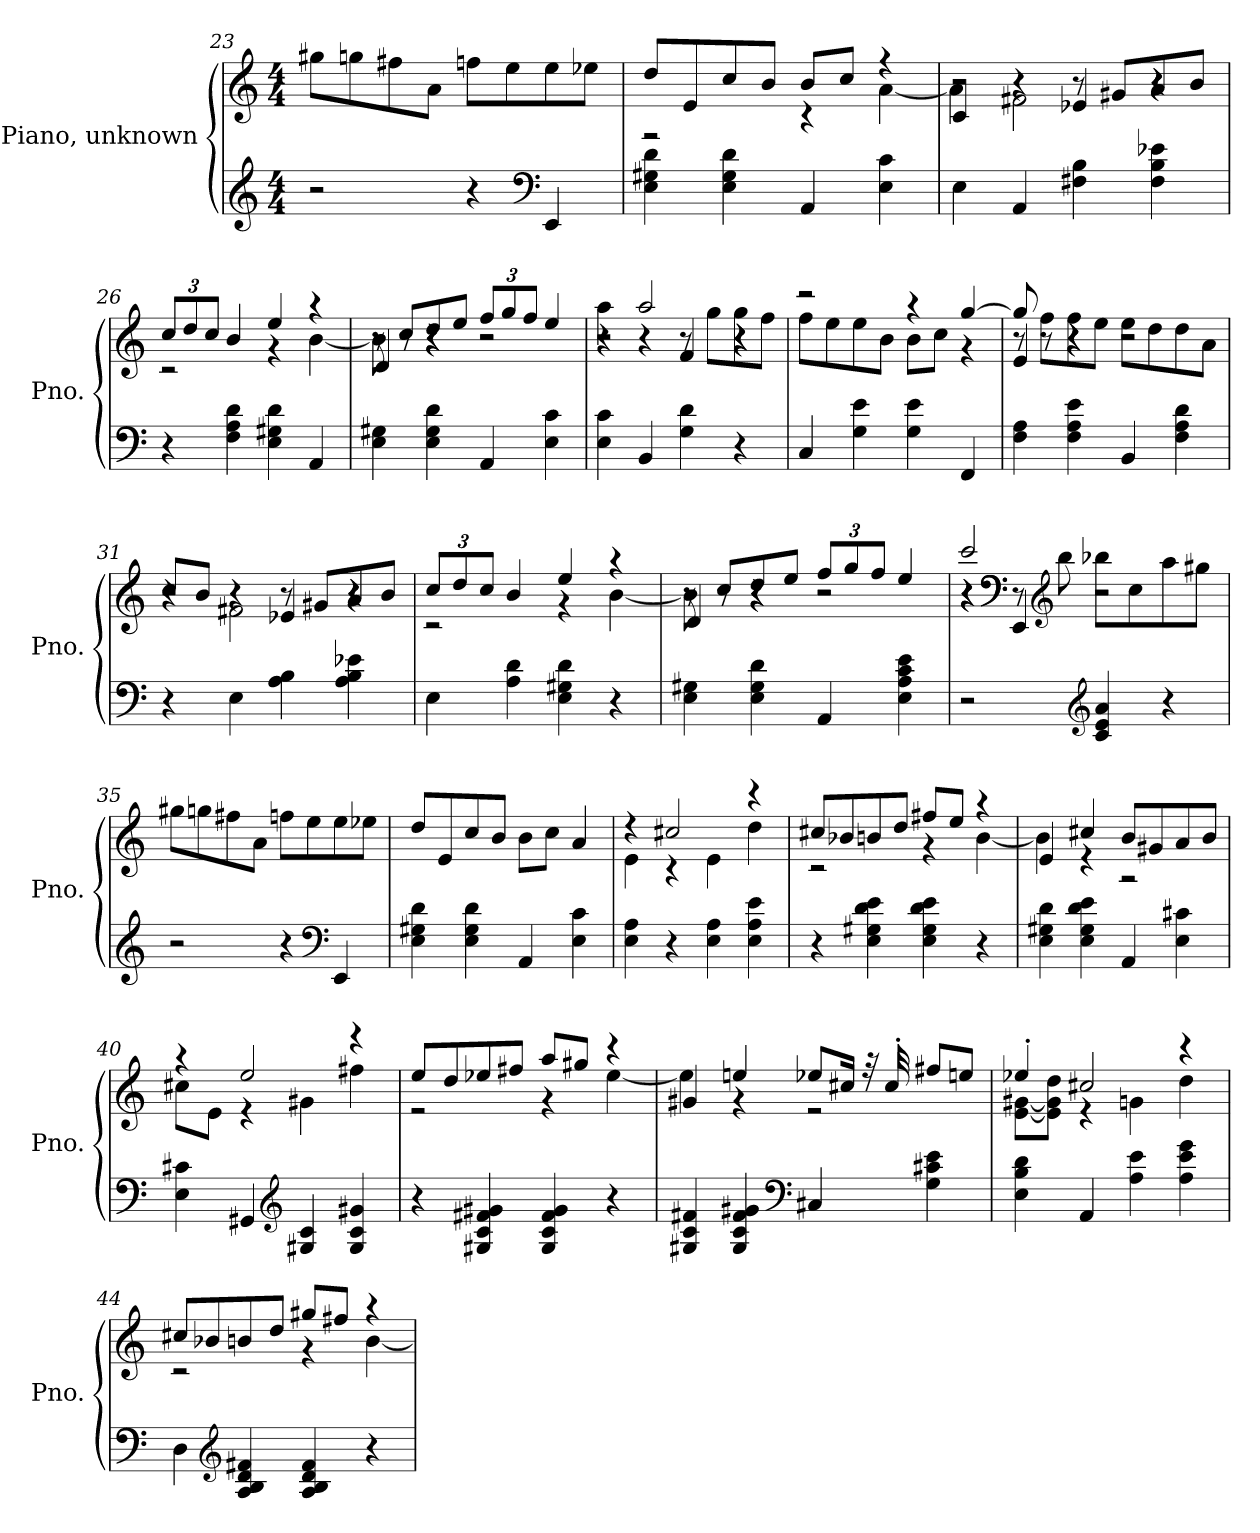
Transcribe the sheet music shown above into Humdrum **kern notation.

**kern	**kern
*part1	*part1
*staff2	*staff1
*I"Piano, unknown	*
*I'Pno.	*
!!LO:LB:g=z
*clefG2	*clefG2
*k[]	*k[]
*M4/4	*M4/4
=23	=23
2r	8gg#X\L
.	8ggn\
.	8ff#X\
.	8a\J
4r	8ffn\L
.	8ee\
*clefF4	*
4EE/	8ee\
.	8ee-X\J
=24	=24
*	*^
4E\ 4G#X\ 4d\	8dd/L	2r
.	8e/	.
4E\ 4G#\ 4d\	8cc/	.
.	8b/J	.
4AA/	8b/L	4r
.	8cc/J	.
4E\ 4c\	4r	[4a\
=25	=25	=25
*	*	*^
4E\	4c/	4a\]	2r
4AA/	4r	2f#X\	.
4F#X\ 4B\	8r	.	4e-X/
.	8g#X/L	.	.
4F#\ 4B\ 4e-X\	8a/	4r	4r
.	8b/J	.	.
*	*v	*v	*v
=26	=26
*	*Xbrackettup
*	*^
4r	12cc/L	2r
.	12dd/	.
.	12cc/J	.
4F\ 4A\ 4d\	4b/	.
4E\ 4G#X\ 4d\	4ee/	4r
4AA/	4r	[4b\
!!LO:PB:g=z
=27	=27	=27
*	*	*^
4E\ 4G#X\	8r	8b\]	4d/
.	8cc/L	8r	.
4E\ 4G#\ 4d\	8dd/	4r	4r
.	8ee/J	.	.
4AA/	12ff/L	2r	2r
.	12gg/	.	.
.	12ff/J	.	.
4E\ 4c\	4ee/	.	.
=28	=28	=28	=28
4E\ 4c\	4r	4aa\	2r
4BB/	2aa/	4r	.
4G\ 4d\	.	8r	4f/
.	.	8gg\L	.
4r	4r	8gg\	4r
.	.	8ff\J	.
*	*	*v	*v
=29	=29	=29
4C/	2r	8ff\L
.	.	8ee\
4G\ 4e\	.	8ee\
.	.	8b\J
4G\ 4e\	4r	8b\L
.	.	8cc\J
4FF/	[4gg/	4r
=30	=30	=30
*	*	*^
4F\ 4A\	8gg/]	8r	4e/
.	8r	8ff\L	.
4F\ 4A\ 4e\	4r	8ff\	4r
.	.	8ee\J	.
4BB/	2r	8ee\L	2r
.	.	8dd\	.
4F\ 4A\ 4d\	.	8dd\	.
.	.	8a\J	.
=31	=31	=31	=31
4r	8cc/L	4r	2r
.	8b/J	.	.
4E\	4r	2f#X\	.
4A\ 4B\	8r	.	4e-X/
.	8g#X/L	.	.
4A\ 4B\ 4e-X\	8a/	4r	4r
.	8b/J	.	.
*	*	*v	*v
!!LO:LB:g=z
=32	=32	=32
4E\	12cc/L	2r
.	12dd/	.
.	12cc/J	.
4A\ 4d\	4b/	.
4E\ 4G#X\ 4d\	4ee/	4r
4r	4r	[4b\
=33	=33	=33
*	*	*^
4E\ 4G#X\	8r	8b\]	4d/
.	8cc/L	8r	.
4E\ 4G#\ 4d\	8dd/	4r	4r
.	8ee/J	.	.
4AA/	12ff/L	2r	2r
.	12gg/	.	.
.	12ff/J	.	.
4E\ 4A\ 4c\ 4e\	4ee/	.	.
=34	=34	=34	=34
2r	2ccc/	4r	4r
*	*clefF4	*	*
.	.	8r	4EE/
*	*clefG2	*	*
.	.	8bb\	.
*clefG2	*	*	*
4c/ 4e/ 4a/	2r	8bb-X\L	2r
.	.	8cc\	.
4r	.	8aa\	.
.	.	8gg#X\J	.
*	*v	*v	*v
=35	=35
2r	8gg#X\L
.	8ggn\
.	8ff#X\
.	8a\J
4r	8ffn\L
.	8ee\
*clefF4	*
4EE/	8ee\
.	8ee-X\J
!!LO:LB:g=z
=36	=36
4E\ 4G#X\ 4d\	8dd/L
.	8e/
4E\ 4G#\ 4d\	8cc/
.	8b/J
4AA/	8b\L
.	8cc\J
4E\ 4c\	4a/
=37	=37
*	*^
4E\ 4A\	4r	4e\
4r	2cc#X/	4r
4E\ 4A\	.	4e\
4E\ 4A\ 4e\	4r	4dd\
=38	=38	=38
4r	8cc#X/L	2r
.	8b-X/	.
4E\ 4G#X\ 4d\ 4e\	8bn/	.
.	8dd/J	.
4E\ 4G#\ 4d\ 4e\	8ff#X/L	4r
.	8ee/J	.
4r	4r	[4b\
=39	=39	=39
4E\ 4G#X\ 4d\	4e/	4b\]
4E\ 4G#\ 4d\ 4e\	4cc#X/	4r
4AA/	8b/L	2r
.	8g#X/	.
4E\ 4c#X\	8a/	.
.	8b/J	.
=40	=40	=40
4E\ 4c#X\	4r	8cc#X\L
.	.	8e\J
4GG#X/	2ee/	4r
*clefG2	*	*
4G#X/ 4c#/	.	4g#X\
4G#/ 4c#/ 4g#X/	4r	4ff#X\
!!LO:LB:g=z	!!
=41	=41	=41
4r	8ee/L	2r
.	8dd/	.
4G#X/ 4c/ 4f#X/ 4g#X/	8ee-X/	.
.	8ff#X/J	.
4G#/ 4c/ 4f#/ 4g#/	8aa/L	4r
.	8gg#X/J	.
4r	4r	[4ee-\
=42	=42	=42
4G#X/ 4c/ 4f#X/	4g#X/	4ee-\]
4G#/ 4c/ 4f#/ 4g#X/	4een/	4r
*clefF4	*	*
4C#X/	8ee-X/L	2r
.	16cc#X/Jk	.
.	32r	.
.	32cc#'/	.
4G#\ 4c#X\ 4e\	8ff#X/L	.
.	8een/J	.
=43	=43	=43
4E\ 4B\ 4d\	4ee-X'/	[8e\ [8g#X\L
.	.	8e\] 8g#\] 8dd\J
4AA/	2cc#X/	4r
4A\ 4e\	.	4gn\
4A\ 4e\ 4g\	4r	4dd\
!!LO:LB:g=z	!!
=44	=44	=44
4D\	8cc#X/L	2r
.	8b-X/	.
*clefG2	*	*
4A/ 4B/ 4d/ 4f#X/	8bn/	.
.	8dd/J	.
4A/ 4B/ 4d/ 4f#/	8gg#X/L	4r
.	8ff#X/J	.
4r	4r	[4b\
*	*v	*v
=	=
*-	*-
